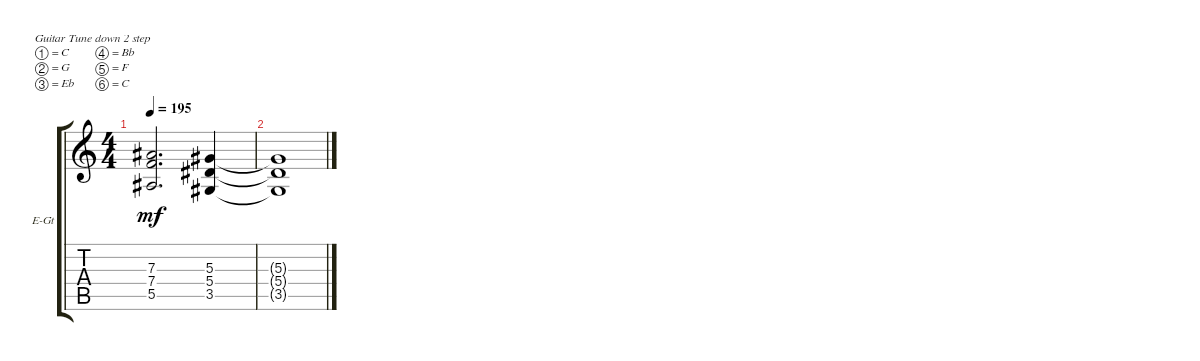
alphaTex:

\defaultSystemsLayout 4
\bracketExtendMode groupsimilarinstruments
\firstSystemTrackNameOrientation horizontal
\otherSystemsTrackNameOrientation horizontal
\track ("Electric Guitar" "E-Gt") {instrument electricguitarclean}
\staff {score tabs}
\tuning (C4 G3 Eb3 Bb2 F2 C2)
\ts (4 4)
\tempo 195
\clef g2
\scale
0.333333
\ks c
(5.5 7.4 7.3).2{d dy mf} (3.5 5.4 5.3).4 |
\scale
0.333333 (3.5{t} 5.4{t} 5.3{t}).1 |
\scale
0.333333 |
\scale
0.333333 |
\scale
0.333333 |
\scale
0.333333 |
\scale
0.333333 |
\scale
0.333333 |
\scale
0.333333 |
\scale
0.333333 |
\scale
0.333333 |
\scale
0.333333 |
\scale
0.333333 |
\scale
0.257261 |
\scale
0.257261 |
\scale
0.485477
